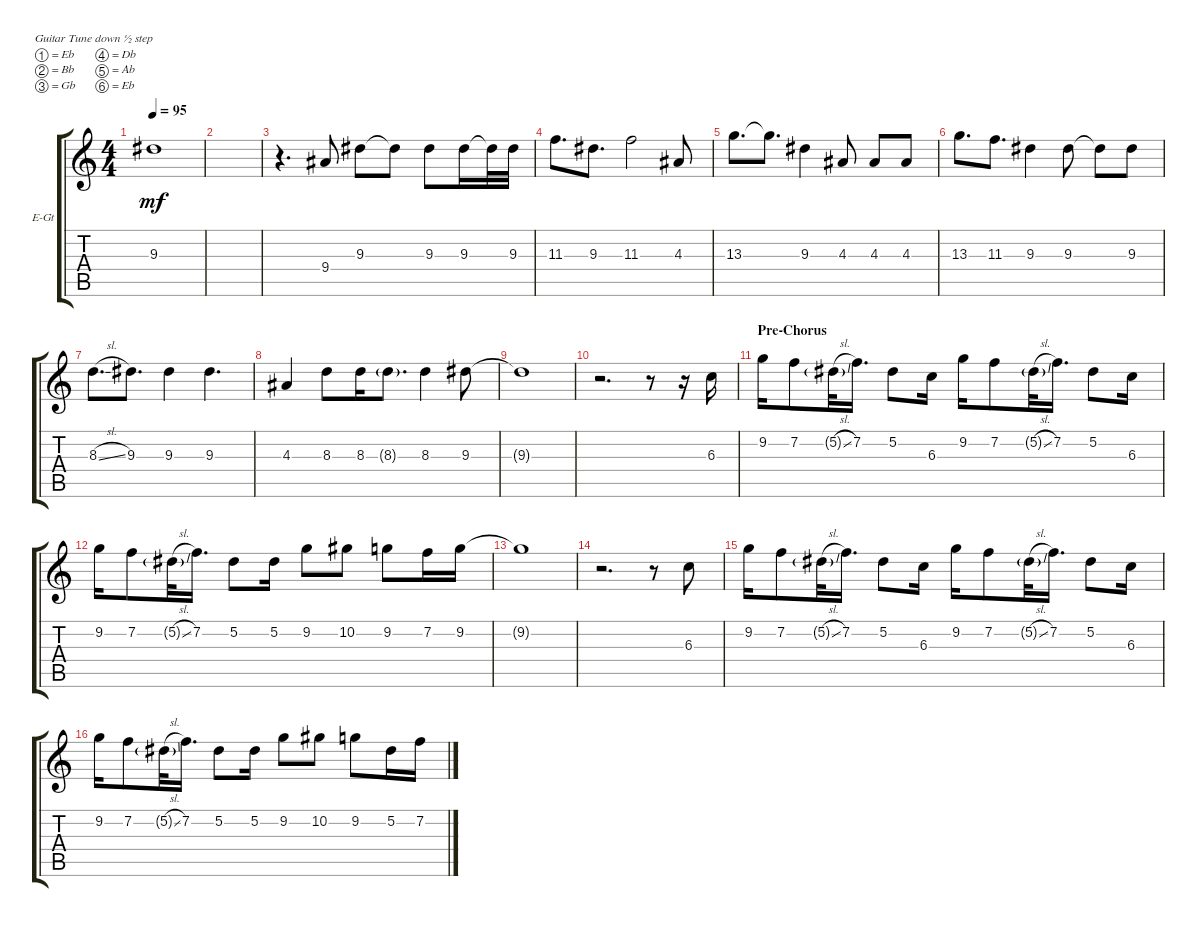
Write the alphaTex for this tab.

\defaultSystemsLayout 4
\bracketExtendMode groupsimilarinstruments
\firstSystemTrackNameOrientation horizontal
\otherSystemsTrackNameOrientation horizontal
\track ("Vocal [Taka]" "E-Gt") {instrument electricguitarclean}
\staff {score tabs}
\tuning (Eb4 Bb3 Gb3 Db3 Ab2 Eb2)
\ts (4 4)
\tempo 95
\clef g2
\ks c
9.3{t}.1{dy mf} |
|
r.4{d} 9.4.8 9.3.8 9.3{t}.8 9.3.8 9.3.16 9.3{t}.32 9.3.32 |
11.3.8{d} 9.3.8{d} 11.3.2 4.3.8 |
13.3.8{d} 13.3{t}.8{d} 9.3.4 4.3.8 4.3.8 4.3.8 |
13.3.8{d} 11.3.8{d} 9.3.4 9.3.8 9.3{t}.8 9.3.8 |
8.3{sl}.8{d} 9.3.8{d} 9.3.4 9.3.4{d} |
4.3.4 8.3.8 8.3.16 8.3{g}.8{d} 8.3.4 9.3.8 |
9.3{t}.1 |
r.2{d} r.8 r.16 6.3.16 |
\section ("" "Pre-Chorus")
9.2.16 7.2.8 5.2{sl g}.32 7.2.16{d} 5.2.8 6.3.16 9.2.16 7.2.8 5.2{sl g}.32 7.2.16{d} 5.2.8 6.3.16 |
9.2.16 7.2.8 5.2{sl g}.32 7.2.16{d} 5.2.8 5.2.16 9.2.8 10.2.8 9.2.8 7.2.16 9.2.16 |
9.2{t}.1 |
r.2{d} r.8 6.3.8 |
9.2.16 7.2.8 5.2{sl g}.32 7.2.16{d} 5.2.8 6.3.16 9.2.16 7.2.8 5.2{sl g}.32 7.2.16{d} 5.2.8 6.3.16 |
9.2.16 7.2.8 5.2{sl g}.32 7.2.16{d} 5.2.8 5.2.16 9.2.8 10.2.8 9.2.8 5.2.16 7.2.16
